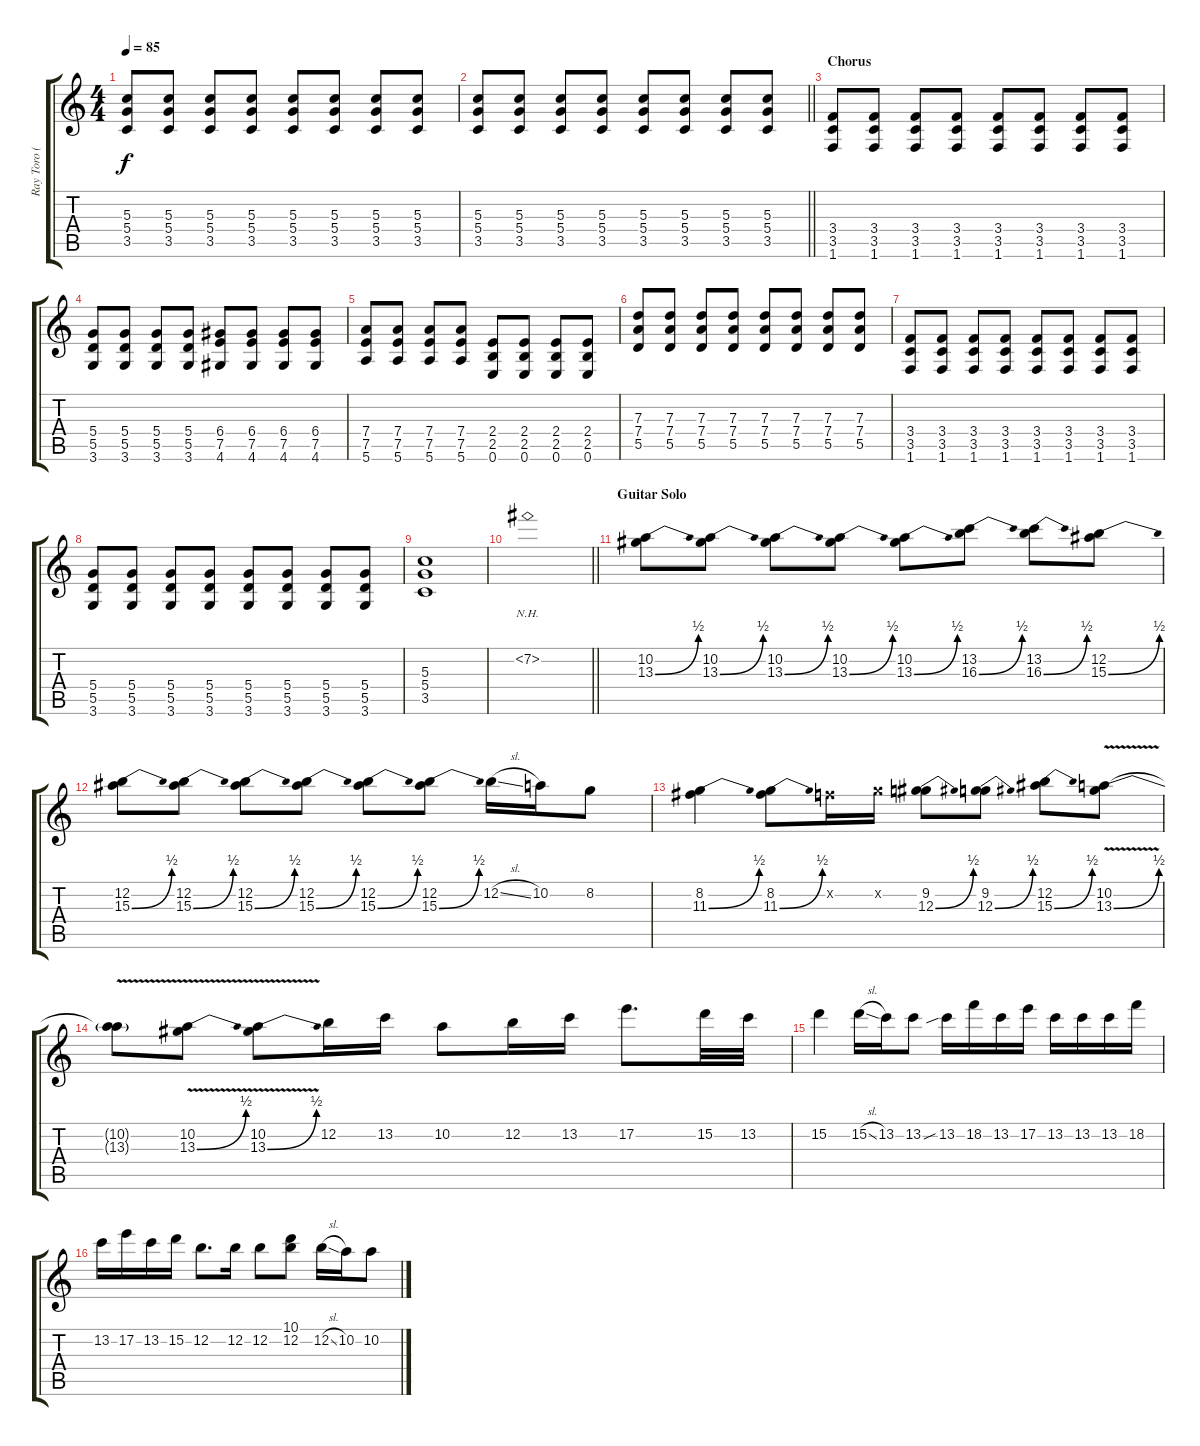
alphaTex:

\track ("Ray Toro (Rhythm Guitar)" "Ray Toro (") {instrument electricguitarjazz}
\staff {score tabs}
\tuning (E4 B3 G3 D3 A2 E2) {hide}
\ts (4 4)
\tempo 85
\clef g2
\ks c
(5.3 5.4 3.5).8{dy f} (5.3 5.4 3.5).8 (5.3 5.4 3.5).8 (5.3 5.4 3.5).8 (5.3 5.4 3.5).8 (5.3 5.4 3.5).8 (5.3 5.4 3.5).8 (5.3 5.4 3.5).8 |
\barLineRight lightlight
(5.3 5.4 3.5).8 (5.3 5.4 3.5).8 (5.3 5.4 3.5).8 (5.3 5.4 3.5).8 (5.3 5.4 3.5).8 (5.3 5.4 3.5).8 (5.3 5.4 3.5).8 (5.3 5.4 3.5).8 |
\section ("" "Chorus")
(3.4 3.5 1.6).8 (3.4 3.5 1.6).8 (3.4 3.5 1.6).8 (3.4 3.5 1.6).8 (3.4 3.5 1.6).8 (3.4 3.5 1.6).8 (3.4 3.5 1.6).8 (3.4 3.5 1.6).8 |
(5.4 5.5 3.6).8 (5.4 5.5 3.6).8 (5.4 5.5 3.6).8 (5.4 5.5 3.6).8 (6.4 7.5 4.6).8 (6.4 7.5 4.6).8 (6.4 7.5 4.6).8 (6.4 7.5 4.6).8 |
(7.4 7.5 5.6).8 (7.4 7.5 5.6).8 (7.4 7.5 5.6).8 (7.4 7.5 5.6).8 (2.4 2.5 0.6).8 (2.4 2.5 0.6).8 (2.4 2.5 0.6).8 (2.4 2.5 0.6).8 |
(7.3 7.4 5.5).8 (7.3 7.4 5.5).8 (7.3 7.4 5.5).8 (7.3 7.4 5.5).8 (7.3 7.4 5.5).8 (7.3 7.4 5.5).8 (7.3 7.4 5.5).8 (7.3 7.4 5.5).8 |
(3.4 3.5 1.6).8 (3.4 3.5 1.6).8 (3.4 3.5 1.6).8 (3.4 3.5 1.6).8 (3.4 3.5 1.6).8 (3.4 3.5 1.6).8 (3.4 3.5 1.6).8 (3.4 3.5 1.6).8 |
(5.4 5.5 3.6).8 (5.4 5.5 3.6).8 (5.4 5.5 3.6).8 (5.4 5.5 3.6).8 (5.4 5.5 3.6).8 (5.4 5.5 3.6).8 (5.4 5.5 3.6).8 (5.4 5.5 3.6).8 |
(5.3 5.4 3.5).1{volume 5} |
\barLineRight lightlight
7.2{nh}.1{volume 13} |
\section ("" "Guitar Solo")
(10.2 13.3{be (bend 0 0 60 2)}).8{balance 8} (10.2 13.3{be (bend 0 0 60 2)}).8 (10.2 13.3{be (bend 0 0 60 2)}).8 (10.2 13.3{be (bend 0 0 60 2)}).8 (10.2 13.3{be (bend 0 0 60 2)}).8 (13.2 16.3{be (bend 0 0 60 2)}).8 (13.2 16.3{be (bend 0 0 60 2)}).8 (12.2 15.3{be (bend 0 0 60 2)}).8 |
(12.2 15.3{be (bend 0 0 60 2)}).8 (12.2 15.3{be (bend 0 0 60 2)}).8 (12.2 15.3{be (bend 0 0 60 2)}).8 (12.2 15.3{be (bend 0 0 60 2)}).8 (12.2 15.3{be (bend 0 0 60 2)}).8 (12.2 15.3{be (bend 0 0 60 2)}).8 12.2{sl}.16 10.2.16 8.2.8 |
(8.2 11.3{be (bend 0 0 60 2)}).4 (8.2 11.3{be (bend 0 0 60 2)}).8 6.2{x}.16 8.2{x}.16 (9.2 12.3{be (bend 0 0 60 2)}).8 (9.2 12.3{be (bend 0 0 60 2)}).8 (12.2 15.3{be (bend 0 0 60 2)}).8 (10.2 13.3{be (bend 0 0 60 2) v}).8 |
(10.2{t} 13.3{t}).8 (10.2 13.3{be (bend 0 0 60 2) v}).8 (10.2 13.3{be (bend 0 0 60 2) v}).8 12.2.16 13.2.16 10.2.8 12.2.16 13.2.16 17.2.8{d} 15.2.32 13.2.32 |
15.2.4 15.2{sl}.16 13.2.16 13.2.8 13.2{sib}.16 18.2.16 13.2.16 17.2.16 13.2.16 13.2.16 13.2.16 18.2.16 |
13.2.16 17.2.16 13.2.16 15.2.16 12.2.8{d} 12.2.16 12.2.8 (10.1 12.2).8 12.2{sl}.16 10.2.16 10.2.8
